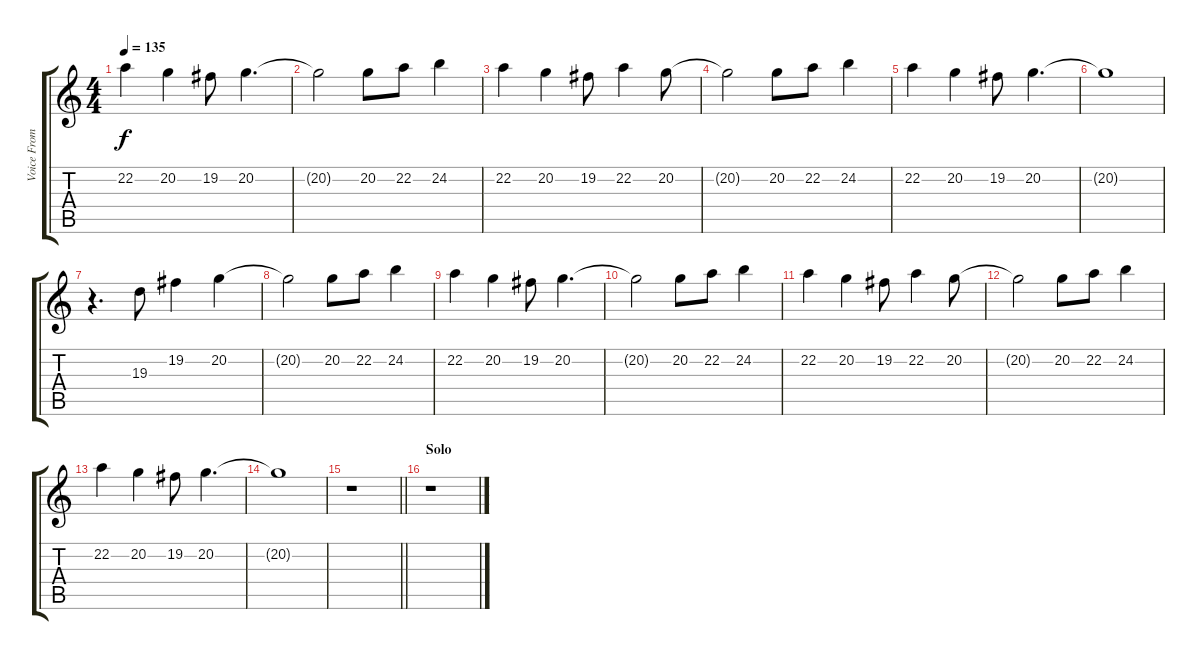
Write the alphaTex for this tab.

\track ("Voice From 3rds" "Voice From") {instrument flute}
\staff {score tabs}
\tuning (E4 B3 G3 D3 A2 E2) {hide}
\ts (4 4)
\tempo 135
\clef g2
\ks c
22.2.4{dy f} 20.2.4 19.2.8 20.2.4{d} |
20.2{t}.2 20.2.8 22.2.8 24.2.4 |
22.2.4 20.2.4 19.2.8 22.2.4 20.2.8 |
20.2{t}.2 20.2.8 22.2.8 24.2.4 |
22.2.4 20.2.4 19.2.8 20.2.4{d} |
20.2{t}.1 |
r.4{d} 19.3.8 19.2.4 20.2.4 |
20.2{t}.2 20.2.8 22.2.8 24.2.4 |
22.2.4 20.2.4 19.2.8 20.2.4{d} |
20.2{t}.2 20.2.8 22.2.8 24.2.4 |
22.2.4 20.2.4 19.2.8 22.2.4 20.2.8 |
20.2{t}.2 20.2.8 22.2.8 24.2.4 |
22.2.4 20.2.4 19.2.8 20.2.4{d} |
20.2{t}.1 |
\barLineRight lightlight
r.1 |
\section ("" "Solo")
r.1
